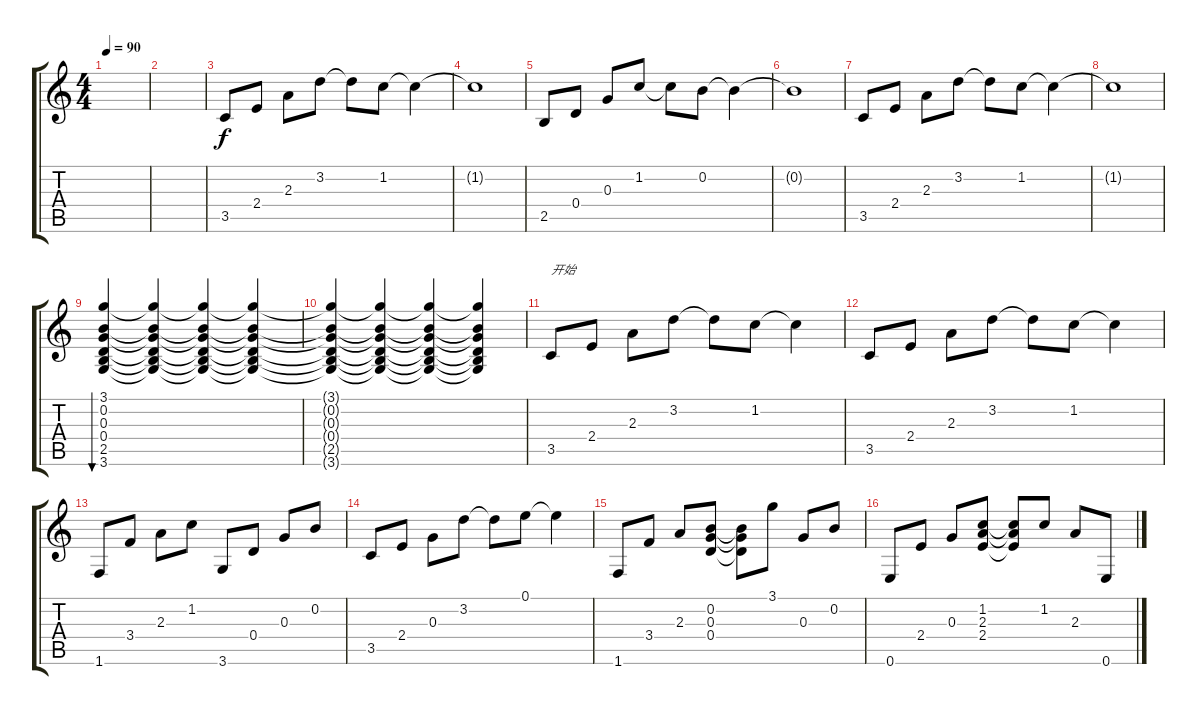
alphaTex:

\track "" {instrument acousticguitarnylon}
\staff {score tabs}
\tuning (E4 B3 G3 D3 A2 E2) {hide}
\ts (4 4)
\tempo 90
\clef g2
\ks c
|
|
3.5.8 2.4.8 2.3.8 3.2.8 3.2{t}.8 1.2.8 1.2{t}.4 |
1.2{t}.1 |
2.5.8 0.4.8 0.3.8 1.2.8 1.2{t}.8 0.2.8 0.2{t}.4 |
0.2{t}.1 |
3.5.8 2.4.8 2.3.8 3.2.8 3.2{t}.8 1.2.8 1.2{t}.4 |
1.2{t}.1 |
(3.1 0.2 0.3 0.4 2.5 3.6).4{bu 240} (3.1{t} 0.2{t} 0.3{t} 0.4{t} 2.5{t} 3.6{t}).4 (3.1{t} 0.2{t} 0.3{t} 0.4{t} 2.5{t} 3.6{t}).4 (3.1{t} 0.2{t} 0.3{t} 0.4{t} 2.5{t} 3.6{t}).4 |
(3.1{t} 0.2{t} 0.3{t} 0.4{t} 2.5{t} 3.6{t}).4 (3.1{t} 0.2{t} 0.3{t} 0.4{t} 2.5{t} 3.6{t}).4 (3.1{t} 0.2{t} 0.3{t} 0.4{t} 2.5{t} 3.6{t}).4 (3.1{t} 0.2{t} 0.3{t} 0.4{t} 2.5{t} 3.6{t}).4 |
3.5.8{txt "开始"} 2.4.8 2.3.8 3.2.8 3.2{t}.8 1.2.8 1.2{t}.4 |
3.5.8 2.4.8 2.3.8 3.2.8 3.2{t}.8 1.2.8 1.2{t}.4 |
1.6.8 3.4.8 2.3.8 1.2.8 3.6.8 0.4.8 0.3.8 0.2.8 |
3.5.8 2.4.8 0.3.8 3.2.8 3.2{t}.8 0.1.8 0.1{t}.4 |
1.6.8 3.4.8 2.3.8 (0.2 0.3 0.4).8 (0.2{t} 0.3{t} 0.4{t}).8 3.1.8 0.3.8 0.2.8 |
0.6.8 2.4.8 0.3.8 (1.2 2.3 2.4).8 (1.2{t} 2.3{t} 2.4{t}).8 1.2.8 2.3.8 0.6.8
